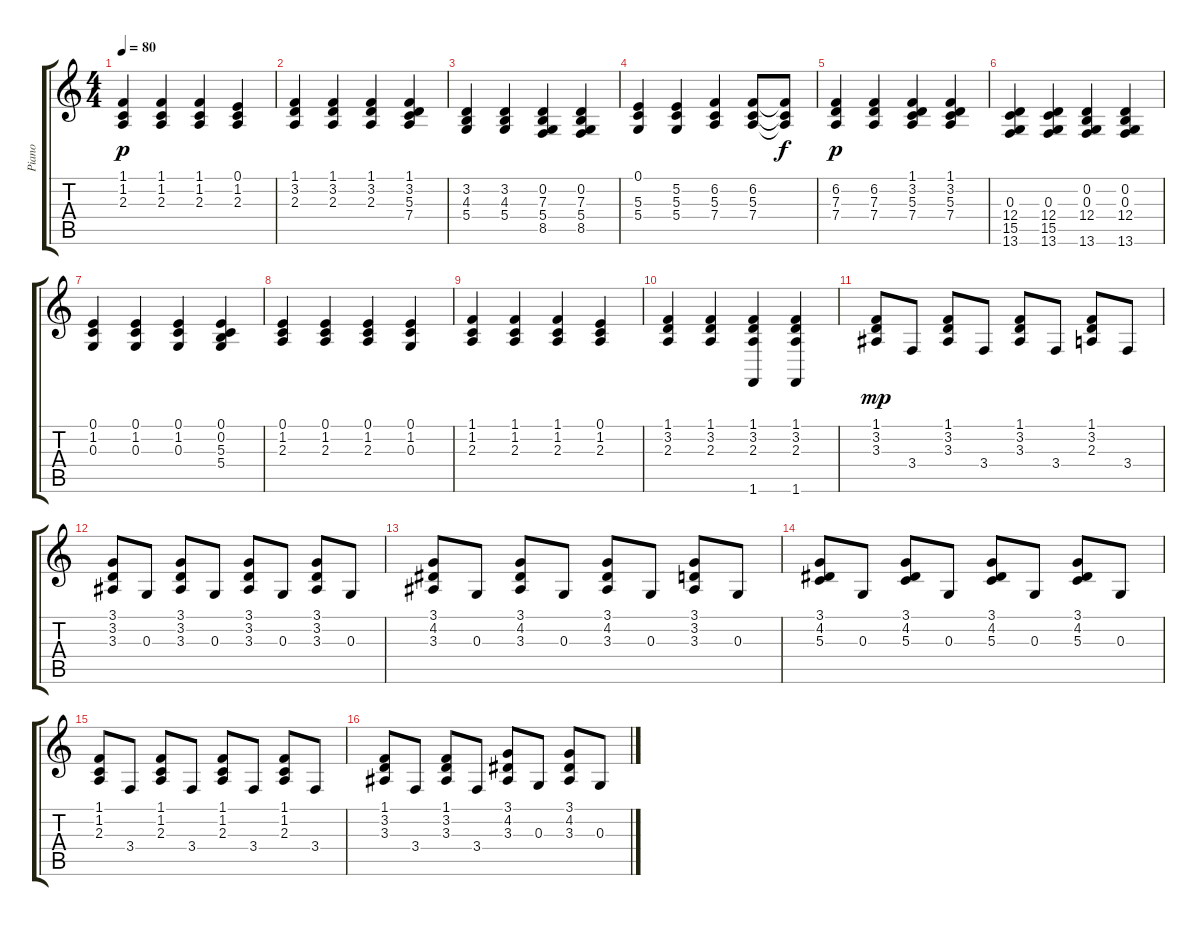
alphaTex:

\track ("Piano" "Piano") {instrument electricpiano1}
\staff {score tabs}
\tuning (E4 B3 G3 D3 A2 E2) {hide}
\ts (4 4)
\tempo 80
\clef g2
\ks c
(1.1 1.2 2.3).4{dy p} (1.1 1.2 2.3).4 (1.1 1.2 2.3).4 (0.1 1.2 2.3).4 |
(1.1 3.2 2.3).4 (1.1 3.2 2.3).4 (1.1 3.2 2.3).4 (1.1 3.2 5.3 7.4).4 |
(3.2 4.3 5.4).4 (3.2 4.3 5.4).4 (0.2 7.3 5.4 8.5).4 (0.2 7.3 5.4 8.5).4 |
(0.1 5.3 5.4).4 (5.2 5.3 5.4).4 (6.2 5.3 7.4).4 (6.2 5.3 7.4).8 (6.2{t} 5.3{t} 7.4{t}).8{dy f} |
(6.2 7.3 7.4).4{dy p} (6.2 7.3 7.4).4 (1.1 3.2 5.3 7.4).4 (1.1 3.2 5.3 7.4).4 |
(0.3 12.4 15.5 13.6).4 (0.3 12.4 15.5 13.6).4 (0.2 0.3 12.4 13.6).4 (0.2 0.3 12.4 13.6).4 |
(0.1 1.2 0.3).4 (0.1 1.2 0.3).4 (0.1 1.2 0.3).4 (0.1 0.2 5.3 5.4).4 |
(0.1 1.2 2.3).4 (0.1 1.2 2.3).4 (0.1 1.2 2.3).4 (0.1 1.2 0.3).4 |
(1.1 1.2 2.3).4 (1.1 1.2 2.3).4 (1.1 1.2 2.3).4 (0.1 1.2 2.3).4 |
(1.1 3.2 2.3).4 (1.1 3.2 2.3).4 (1.1 3.2 2.3 1.6).4 (1.1 3.2 2.3 1.6).4 |
(1.1 3.2 3.3).8{dy mp} 3.4.8 (1.1 3.2 3.3).8 3.4.8 (1.1 3.2 3.3).8 3.4.8 (1.1 3.2 2.3).8 3.4.8 |
(3.1 3.2 3.3).8 0.3.8 (3.1 3.2 3.3).8 0.3.8 (3.1 3.2 3.3).8 0.3.8 (3.1 3.2 3.3).8 0.3.8 |
(3.1 4.2 3.3).8 0.3.8 (3.1 4.2 3.3).8 0.3.8 (3.1 4.2 3.3).8 0.3.8 (3.1 3.2 3.3).8 0.3.8 |
(3.1 4.2 5.3).8 0.3.8 (3.1 4.2 5.3).8 0.3.8 (3.1 4.2 5.3).8 0.3.8 (3.1 4.2 5.3).8 0.3.8 |
(1.1 1.2 2.3).8 3.4.8 (1.1 1.2 2.3).8 3.4.8 (1.1 1.2 2.3).8 3.4.8 (1.1 1.2 2.3).8 3.4.8 |
(1.1 3.2 3.3).8 3.4.8 (1.1 3.2 3.3).8 3.4.8 (3.1 4.2 3.3).8 0.3.8 (3.1 4.2 3.3).8 0.3.8
